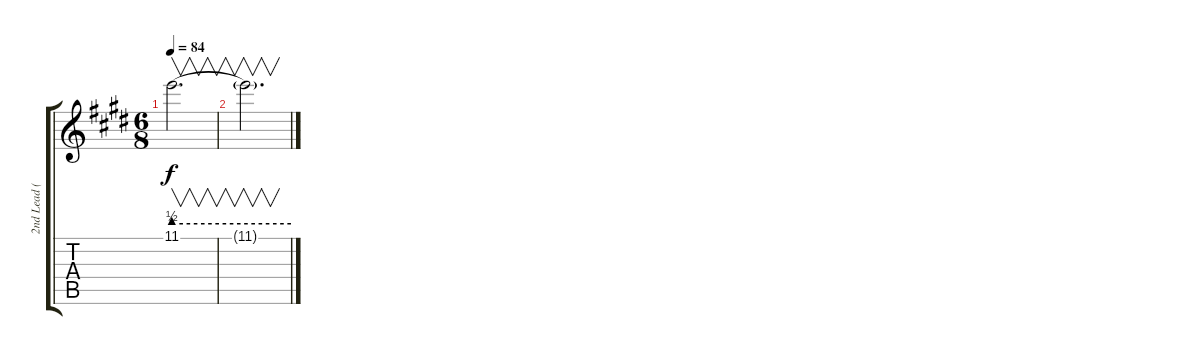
\track ("2nd Lead (Distorted)" "2nd Lead (") {instrument distortionguitar}
\staff {score tabs}
\tuning (E4 B3 G3 D3 A2 E2) {hide}
\ts (6 8)
\tempo 84
\clef g2
\ks e
11.1{be (hold 0 2 60 2) t}.2{v d dy f} |
11.1{t}.2{v d}
